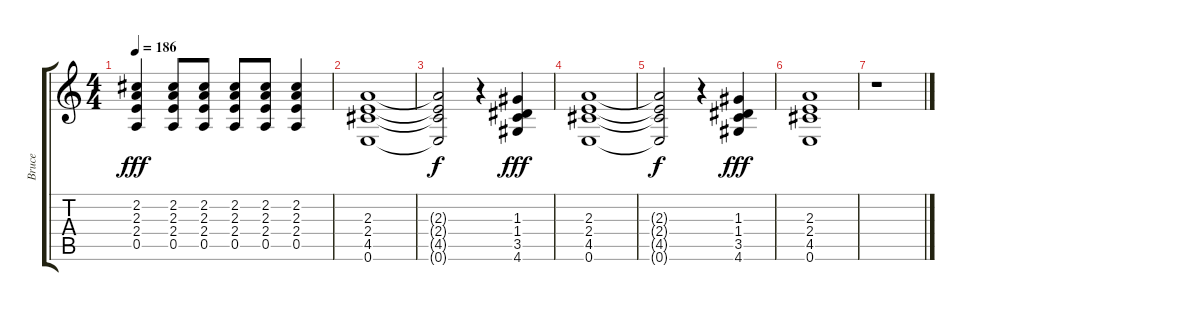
\track ("Bruce" "Bruce") {instrument acousticguitarsteel}
\staff {score tabs}
\tuning (E4 B3 G3 D3 A2 E2) {hide}
\ts (4 4)
\tempo 186
\clef g2
\ks c
(2.2 2.3 2.4 0.5).4{dy fff} (2.2 2.3 2.4 0.5).8 (2.2 2.3 2.4 0.5).8 (2.2 2.3 2.4 0.5).8 (2.2 2.3 2.4 0.5).8 (2.2 2.3 2.4 0.5).4 |
(2.3 2.4 4.5 0.6).1 |
(2.3{t} 2.4{t} 4.5{t} 0.6{t}).2{dy f} r.4 (1.3 1.4 3.5 4.6).4{dy fff} |
(2.3 2.4 4.5 0.6).1 |
(2.3{t} 2.4{t} 4.5{t} 0.6{t}).2{dy f} r.4 (1.3 1.4 3.5 4.6).4{dy fff} |
(2.3 2.4 4.5 0.6).1 |
r.1
